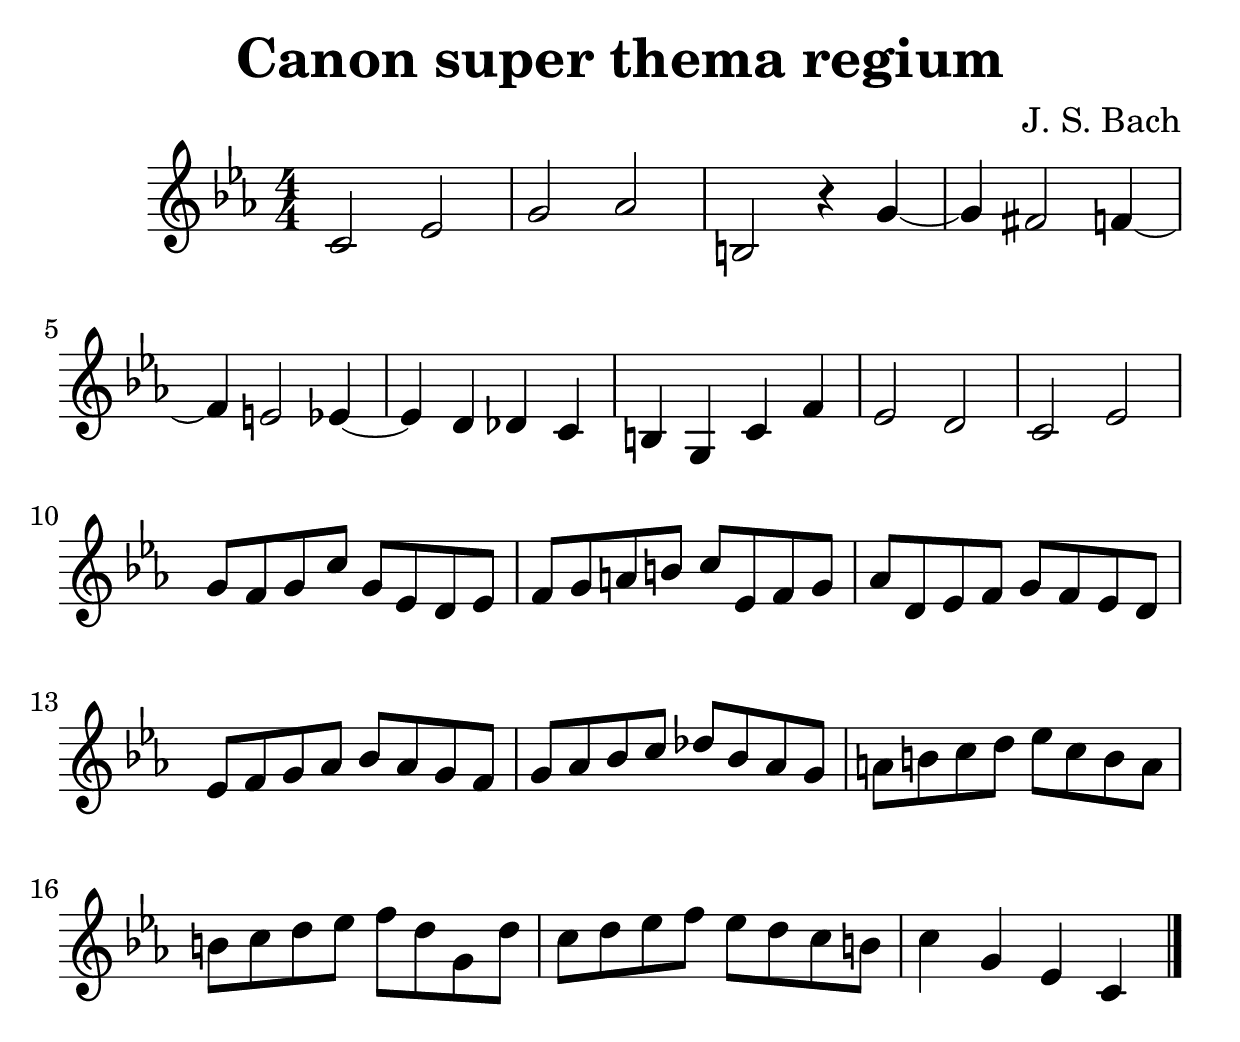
#(set-global-staff-size 30)
\include "english.ly"
\version "2.18.2"
%\include "letter.ly"

\header{
  title = "Canon super thema regium"
  composer = "J. S. Bach"
}

music = \new Voice \with {
  \remove "Note_heads_engraver"
  \consists "Completion_heads_engraver"
  \remove "Rest_engraver"
  \consists "Completion_rest_engraver"
}\relative c' {
  c2 ef2 |
  g2 af2 |
  b,2 r4 g'2  | % tied over
  fs2 f2  |
  e2 ef2  |
  d4 df4 c4 |
  b4 g4 c4 f4 |
  ef2 d2 |
  c2 ef2 |
  g8 f8 g8 c8 g8 ef8 d8 ef8 |
  f8 g8 a8 b8 c8 ef,8 f8 g8 |
  af8 d,8 ef8 f8 g8 f8 ef8 d8 |
  ef8 f8 g8 af8 bf8 af8 g8 f8 |
  g8 af8 bf8 c8 df8 bf8 af8 g8 |
  a8 b8 c8 d8 ef8 c8 b8 a8 |
  b8 c8 d8 ef8 f8 d8 g,8 d'8 |
  c8 d8 ef8 f8 ef8 d8 c8 b8 |
  c4 g4 ef4 c4
}

\score {
  \new Staff {
    \key c \minor
    \numericTimeSignature
    \time 4/4
    % For the forward version use:

    \music

    % For the retrograde version use:

    % \retrograde \music

    \bar "|."

  }
}
